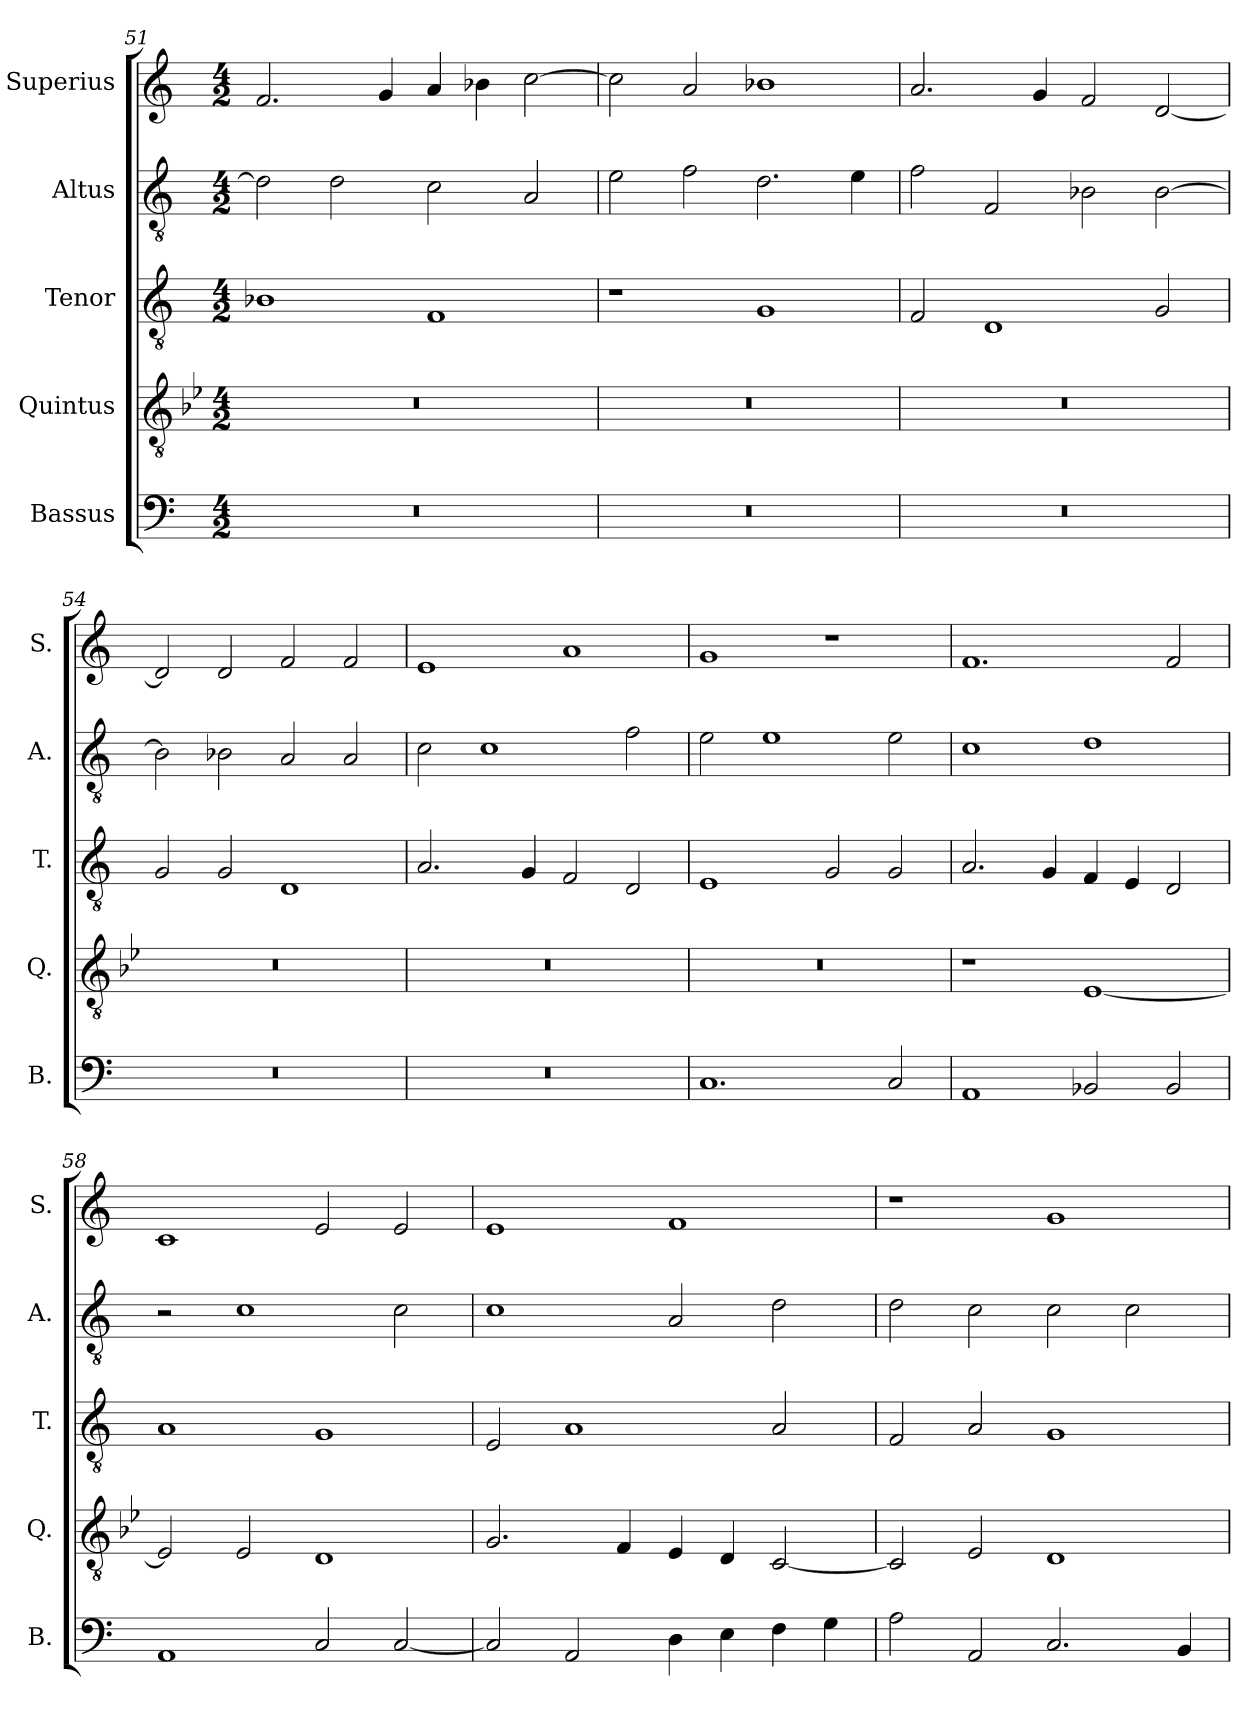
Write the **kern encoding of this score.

**kern	**kern	**kern	**kern	**kern
*part5	*part4	*part3	*part2	*part1
*staff5	*staff4	*staff3	*staff2	*staff1
*I"Bassus	*I"Quintus	*I"Tenor	*I"Altus	*I"Superius
*I'B.	*I'Q.	*I'T.	*I'A.	*I'S.
!!LO:PB:g=z
*clefF4	*clefGv2	*clefGv2	*clefGv2	*clefG2
*	*ITrd8c14	*	*ITrd1c2	*
*k[]	*k[b-e-]	*k[]	*k[b-e-]	*k[]
*M4/2	*M4/2	*M4/2	*M4/2	*M4/2
=51	=51	=51	=51	=51
0r	0r	1B-X	2c\]	2.f/
.	.	.	2c\	.
.	.	.	.	4g/
.	.	1F	2B-\	4a/
.	.	.	.	4b-X\
.	.	.	2G/	[2cc\
=52	=52	=52	=52	=52
0r	0r	1r	2d\	2cc\]
.	.	.	2e-\	2a/
.	.	1G	2.c\	1b-X
.	.	.	4d\	.
=53	=53	=53	=53	=53
0r	0r	2F/	2e-\	2.a/
.	.	1D	2E-/	.
.	.	.	.	4g/
.	.	.	2A-X\	2f/
.	.	2G/	[2A-\	[2d/
=54	=54	=54	=54	=54
0r	0r	2G/	2A-\]	2d/]
.	.	2G/	2A-X\	2d/
.	.	1D	2G/	2f/
.	.	.	2G/	2f/
!!LO:LB:g=z
=55	=55	=55	=55	=55
0r	0r	2.A/	2B-\	1e
.	.	.	1B-	.
.	.	4G/	.	.
.	.	2F/	.	1a
.	.	2D/	2e-\	.
=56	=56	=56	=56	=56
1.C	0r	1E	2d\	1g
.	.	.	1d	.
.	.	2G/	.	1r
2C/	.	2G/	2d\	.
=57	=57	=57	=57	=57
1AA	1r	2.A/	1B-	1.f
.	.	4G/	.	.
2BB-X/	[1EE-	4F/	1c	.
.	.	4E/	.	.
2BB-/	.	2D/	.	2f/
=58	=58	=58	=58	=58
1AA	2EE-/]	1A	2r	1c
.	2EE-/	.	1B-	.
2C/	1DD	1G	.	2e/
[2C/	.	.	2B-\	2e/
=59	=59	=59	=59	=59
2C/]	2.GG/	2E/	1B-	1e
2AA/	.	1A	.	.
.	4FF/	.	.	.
4D\	4EE-/	.	2G/	1f
4E\	4DD/	.	.	.
4F\	[2CC/	2A/	2c\	.
4G\	.	.	.	.
!!LO:PB:g=z
=60	=60	=60	=60	=60
2A\	2CC/]	2F/	2c\	1r
2AA/	2EE-/	2A/	2B-\	.
2.C/	1DD	1G	2B-\	1g
.	.	.	2B-\	.
4BB/	.	.	.	.
=	=	=	=	=
*-	*-	*-	*-	*-
